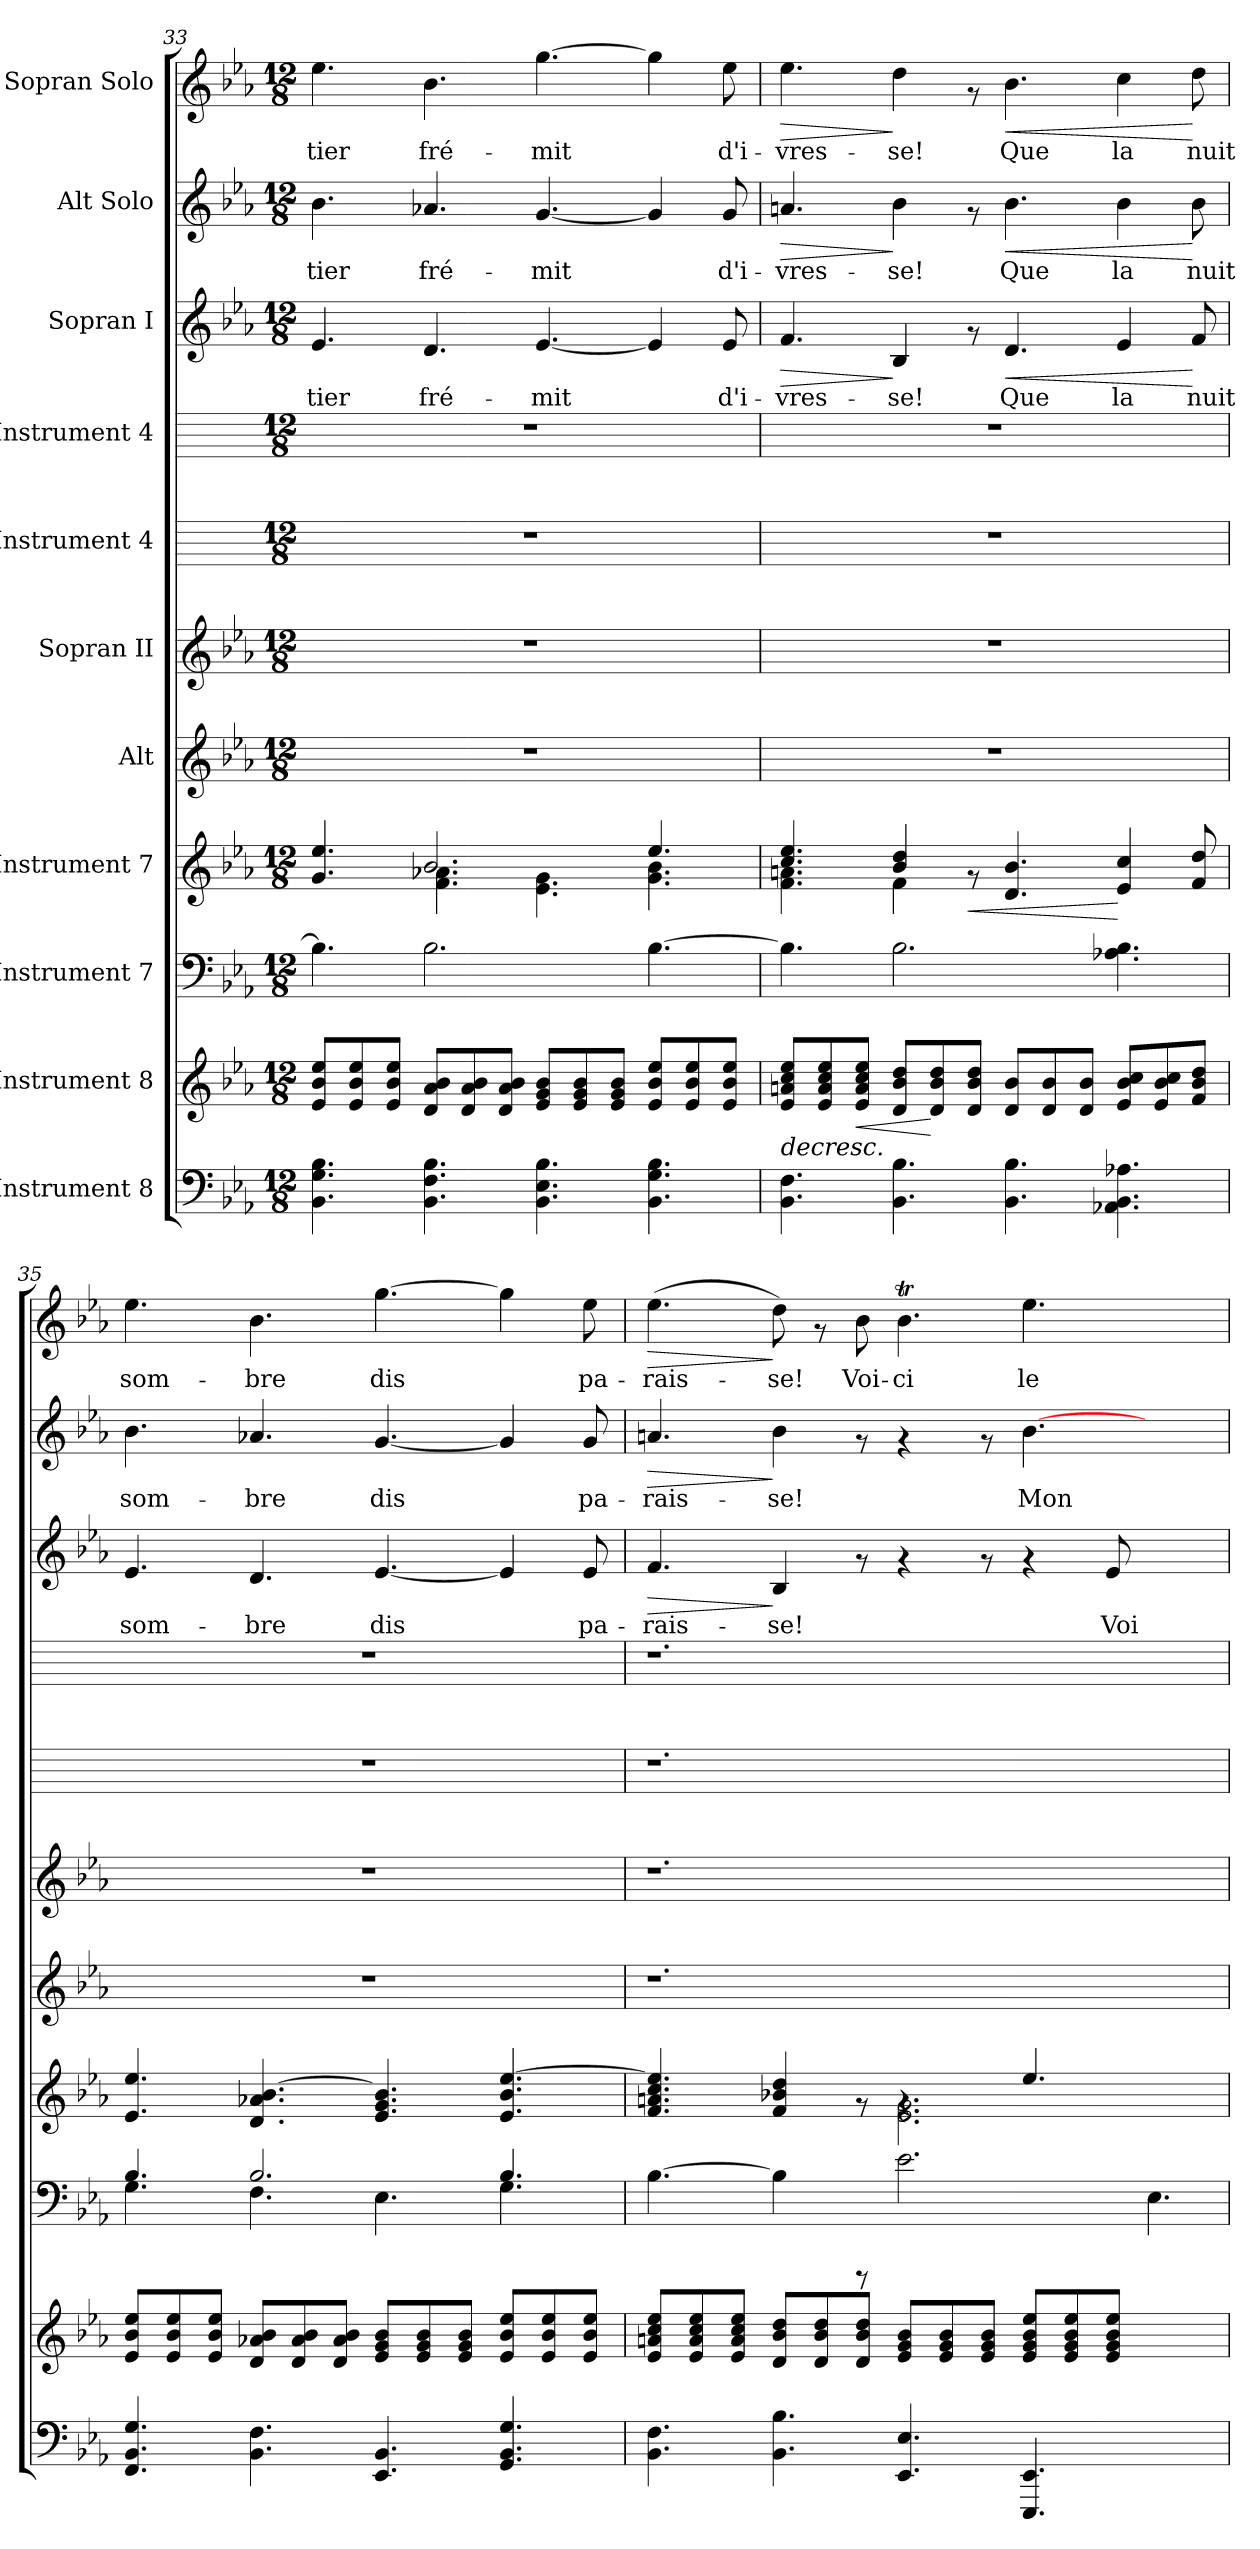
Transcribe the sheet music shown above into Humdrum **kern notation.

**kern	**kern	**dynam	**kern	**kern	**dynam	**kern	**kern	**kern	**kern	**kern	**text	**dynam	**kern	**text	**dynam	**kern	**text	**dynam
*part11	*part10	*part10	*part9	*part8	*part8	*part7	*part6	*part5	*part4	*part3	*part3	*part3	*part2	*part2	*part2	*part1	*part1	*part1
*staff11	*staff10	*staff10	*staff9	*staff8	*staff8	*staff7	*staff6	*staff5	*staff4	*staff3	*staff3	*staff3	*staff2	*staff2	*staff2	*staff1	*staff1	*staff1
*I"Instrument 8	*I"Instrument 8	*	*I"Instrument 7	*I"Instrument 7	*	*I"Alt	*I"Sopran II	*I"Instrument 4	*I"Instrument 4	*I"Sopran I	*	*	*I"Alt Solo	*	*	*I"Sopran Solo	*	*
!!LO:PB:g=z
*clefF4	*clefG2	*	*clefF4	*clefG2	*	*clefG2	*clefG2	*	*	*clefG2	*	*	*clefG2	*	*	*clefG2	*	*
*k[b-e-a-]	*k[b-e-a-]	*	*k[b-e-a-]	*k[b-e-a-]	*	*k[b-e-a-]	*k[b-e-a-]	*k[]	*k[]	*k[b-e-a-]	*	*	*k[b-e-a-]	*	*	*k[b-e-a-]	*	*
*E-:	*E-:	*	*E-:	*E-:	*	*E-:	*E-:	*C:	*C:	*E-:	*	*	*E-:	*	*	*E-:	*	*
*M12/8	*M12/8	*	*M12/8	*M12/8	*	*M12/8	*M12/8	*M12/8	*M12/8	*M12/8	*	*	*M12/8	*	*	*M12/8	*	*
=33	=33	=33	=33	=33	=33	=33	=33	=33	=33	=33	=33	=33	=33	=33	=33	=33	=33	=33
*	*	*	*	*^	*	*	*	*	*	*	*	*	*	*	*	*	*	*
!	!	!	!	!	!	!	!	!	!	!	!	!LO:LY:b:cj	!	!	!LO:LY:b:cj	!	!	!LO:LY:b:cj	!
4.B-\ 4.G\ 4.BB-\	8b-/ 8e-/ 8ee-/L	.	4.B-\]	4.ee-/ 4.g/	4.ryy	.	1.r	1.r	1.r	1.r	4.e-/	-tier	.	4.b-\	-tier	.	4.ee-\	tier	.
.	8b-/ 8e-/ 8ee-/	.	.	.	.	.	.	.	.	.	.	.	.	.	.	.	.	.	.
.	8ee-/ 8e-/ 8b-/J	.	.	.	.	.	.	.	.	.	.	.	.	.	.	.	.	.	.
!	!	!	!	!	!	!	!	!	!	!	!	!LO:LY:b:cj	!	!	!LO:LY:b:cj	!	!	!LO:LY:b:cj	!
4.B-\ 4.BB-\ 4.F\	8a-/ 8d/ 8b-/L	.	2.B-\	2.b-/	4.f\ 4.a-X\	.	.	.	.	.	4.d/	fré-	.	4.a-X/	fré-	.	4.b-\	fré-	.
.	8a-/ 8d/ 8b-/	.	.	.	.	.	.	.	.	.	.	.	.	.	.	.	.	.	.
.	8a-/ 8d/ 8b-/J	.	.	.	.	.	.	.	.	.	.	.	.	.	.	.	.	.	.
!	!	!	!	!	!	!	!	!	!	!	!	!LO:LY:b:cj	!	!	!LO:LY:b:cj	!	!	!LO:LY:b:cj	!
4.E-\ 4.BB-\ 4.B-\	8g/ 8e-/ 8b-/L	.	.	.	4.g\ 4.e-\	.	.	.	.	.	[<4.e-/	-mit	.	[<4.g/	-mit	.	[>4.gg\	-mit	.
.	8g/ 8e-/ 8b-/	.	.	.	.	.	.	.	.	.	.	.	.	.	.	.	.	.	.
.	8b-/ 8g/ 8e-/J	.	.	.	.	.	.	.	.	.	.	.	.	.	.	.	.	.	.
!	!	!	!	!	!	!	!	!	!	!	!	!LO:LY:b:cj	!	!	!LO:LY:b:cj	!	!	!LO:LY:b:cj	!
4.B-\ 4.G\ 4.BB-\	8ee-/ 8e-/ 8b-/L	.	[>4.B-\	4.ee-/	4.b-\ 4.g\	.	.	.	.	.	4e-/]	.	.	4g/]	.	.	4gg\]	.	.
.	8b-/ 8e-/ 8ee-/	.	.	.	.	.	.	.	.	.	.	.	.	.	.	.	.	.	.
!	!	!	!	!	!	!	!	!	!	!	!	!LO:LY:b:cj	!	!	!LO:LY:b:cj	!	!	!LO:LY:b:cj	!
.	8b-/ 8e-/ 8ee-/J	.	.	.	.	.	.	.	.	.	8e-/	d'i-	.	8g/	d'i-	.	8ee-\	d'i-	.
=34	=34	=34	=34	=34	=34	=34	=34	=34	=34	=34	=34	=34	=34	=34	=34	=34	=34	=34	=34
!	!	!LO:HP:b	!	!	!	!	!	!	!	!	!	!LO:LY:b:cj	!LO:HP:b	!	!LO:LY:b:cj	!LO:HP:b	!	!LO:LY:b:cj	!LO:HP:b
4.BB-\ 4.F\	8ee-/ 8cc/ 8an/ 8e-/L	>	4.B-\]	4.ee-/ 4.cc/	4.an\ 4.f\	.	1.r	1.r	1.r	1.r	4.f/	-vres-	>	4.an/	-vres-	>	4.ee-\	-vres-	>
.	8ee-/ 8a/ 8e-/ 8cc/	.	.	.	.	.	.	.	.	.	.	.	.	.	.	.	.	.	.
!	!	!LO:HP:b	!	!	!	!	!	!	!	!	!	!	!	!	!	!	!	!	!
.	8ee-/ 8a/ 8e-/ 8cc/J	<	.	.	.	.	.	.	.	.	.	.	.	.	.	.	.	.	.
!	!	!	!	!	!	!	!	!	!	!	!	!LO:LY:b:cj	!	!	!LO:LY:b:cj	!	!	!LO:LY:b:cj	!
4.B-\ 4.BB-\	8dd/ 8b-/ 8d/L	]	2.B-\	4dd/ 4b-/	4f\	.	.	.	.	.	4B-/	-se!	]	4b-\	-se!	]	4dd\	-se!	]
.	8dd/ 8b-/ 8d/	[	.	.	.	.	.	.	.	.	.	.	.	.	.	.	.	.	.
!	!	!	!	!	!	!LO:HP:b	!	!	!	!	!	!	!	!	!	!	!	!	!
.	8dd/ 8d/ 8b-/J	.	.	8rf	2..ryy	<	.	.	.	.	8rf	.	.	8rf	.	.	8rf	.	.
!	!	!	!	!	!	!	!	!	!	!	!	!LO:LY:b:cj	!LO:HP:b	!	!LO:LY:b:cj	!LO:HP:b	!	!LO:LY:b:cj	!LO:HP:b
4.BB-\ 4.B-\	8b-/ 8d/L	.	.	4.d/ 4.b-/	.	.	.	.	.	.	4.d/	Que	<	4.b-\	Que	<	4.b-\	Que	<
.	8d/ 8b-/	.	.	.	.	.	.	.	.	.	.	.	.	.	.	.	.	.	.
.	8b-/ 8d/J	.	.	.	.	.	.	.	.	.	.	.	.	.	.	.	.	.	.
!	!	!	!	!	!	!	!	!	!	!	!	!LO:LY:b:cj	!	!	!LO:LY:b:cj	!	!	!LO:LY:b:cj	!
4.A-X\ 4.AA-X\ 4.BB-\	8b-/ 8e-/ 8cc/L	.	4.A-X\ 4.B-\	4e-/ 4cc/	.	[	.	.	.	.	4e-/	la	.	4b-\	la	.	4cc\	la	.
.	8b-/ 8e-/ 8cc/	.	.	.	.	.	.	.	.	.	.	.	.	.	.	.	.	.	.
!	!	!	!	!	!	!	!	!	!	!	!	!LO:LY:b:cj	!	!	!LO:LY:b:cj	!	!	!LO:LY:b:cj	!
.	8b-/ 8f/ 8dd/J	.	.	8f/ 8dd/	.	.	.	.	.	.	8f/	nuit	[	8b-\	nuit	[	8dd\	nuit	[
*	*	*	*	*v	*v	*	*	*	*	*	*	*	*	*	*	*	*	*	*
=35	=35	=35	=35	=35	=35	=35	=35	=35	=35	=35	=35	=35	=35	=35	=35	=35	=35	=35
*	*	*	*^	*	*	*	*	*	*	*	*	*	*	*	*	*	*	*
!	!	!	!	!	!	!	!	!	!	!	!	!LO:LY:b:cj	!	!	!LO:LY:b:cj	!	!	!LO:LY:b:cj	!
4.BB-/ 4.FF/ 4.G/	8ee-/ 8b-/ 8e-/L	.	4.B-/	4.G\	4.ee-/ 4.e-/	.	1.r	1.r	1.r	1.r	4.e-/	som-	.	4.b-\	som-	.	4.ee-\	som-	.
.	8ee-/ 8b-/ 8e-/	.	.	.	.	.	.	.	.	.	.	.	.	.	.	.	.	.	.
.	8b-/ 8e-/ 8ee-/J	.	.	.	.	.	.	.	.	.	.	.	.	.	.	.	.	.	.
!	!	!	!	!	!	!	!	!	!	!	!	!LO:LY:b:cj	!	!	!LO:LY:b:cj	!	!	!LO:LY:b:cj	!
4.BB-\ 4.F\	8a-X/ 8d/ 8b-/L	.	2.B-/	4.F\	4.a-X/ 4.d/ [>4.b-/	.	.	.	.	.	4.d/	-bre	.	4.a-X/	-bre	.	4.b-\	-bre	.
.	8a-/ 8d/ 8b-/	.	.	.	.	.	.	.	.	.	.	.	.	.	.	.	.	.	.
.	8a-/ 8d/ 8b-/J	.	.	.	.	.	.	.	.	.	.	.	.	.	.	.	.	.	.
!	!	!	!	!	!	!	!	!	!	!	!	!LO:LY:b:cj	!	!	!LO:LY:b:cj	!	!	!LO:LY:b:cj	!
4.EE-/ 4.BB-/	8g/ 8e-/ 8b-/L	.	.	4.E-\	4.b-/] 4.e-/ 4.g/	.	.	.	.	.	[<4.e-/	dis-	.	[<4.g/	dis-	.	[>4.gg\	dis-	.
.	8b-/ 8e-/ 8g/	.	.	.	.	.	.	.	.	.	.	.	.	.	.	.	.	.	.
.	8b-/ 8g/ 8e-/J	.	.	.	.	.	.	.	.	.	.	.	.	.	.	.	.	.	.
!	!	!	!	!	!	!	!	!	!	!	!	!LO:LY:b:cj	!	!	!LO:LY:b:cj	!	!	!LO:LY:b:cj	!
4.G/ 4.BB-/ 4.GG/	8b-/ 8e-/ 8ee-/L	.	4.B-/	4.G\	[>4.ee-/ 4.b-/ 4.e-/	.	.	.	.	.	4e-/]	--	.	4g/]	--	.	4gg\]	--	.
.	8b-/ 8e-/ 8ee-/	.	.	.	.	.	.	.	.	.	.	.	.	.	.	.	.	.	.
!	!	!	!	!	!	!	!	!	!	!	!	!LO:LY:b:cj	!	!	!LO:LY:b:cj	!	!	!LO:LY:b:cj	!
.	8ee-/ 8b-/ 8e-/J	.	.	.	.	.	.	.	.	.	8e-/	-pa-	.	8g/	-pa-	.	8ee-\	-pa-	.
*	*	*	*v	*v	*	*	*	*	*	*	*	*	*	*	*	*	*	*	*
!!LO:PB:g=z
=36	=36	=36	=36	=36	=36	=36	=36	=36	=36	=36	=36	=36	=36	=36	=36	=36	=36	=36
*	*	*	*	*^	*	*	*	*	*	*	*	*	*	*	*	*	*	*
!	!	!	!	!	!	!	!	!	!	!	!	!LO:LY:b:cj	!LO:HP:b	!	!LO:LY:b:cj	!LO:HP:b	!	!LO:LY:b:cj	!LO:HP:b
4.F\ 4.BB-\	8cc/ 8an/ 8e-/ 8ee-/L	.	[>4.B-\	4.ee-/] 4.an/ 4.f/ 4.cc/	2.ryy	.	1.r	1.r	1.r	1.r	4.f/	-rais-	>	4.an/	-rais-	>	(>4.ee-\	-rais-	>
.	8ee-/ 8cc/ 8a/ 8e-/	.	.	.	.	.	.	.	.	.	.	.	.	.	.	.	.	.	.
.	8ee-/ 8a/ 8e-/ 8cc/J	.	.	.	.	.	.	.	.	.	.	.	.	.	.	.	.	.	.
!	!	!	!	!	!	!	!	!	!	!	!	!LO:LY:b:cj	!	!	!LO:LY:b:cj	!	!	!LO:LY:b:cj	!
4.B-\ 4.BB-\	8b-/ 8d/ 8dd/L	.	4B-\]	4dd/ 4f/ 4b-X/	.	.	.	.	.	.	4B-/	-se!	]	4b-\	-se!	]	8dd\)	-se!	]
.	8dd/ 8d/ 8b-/	.	.	.	.	.	.	.	.	.	.	.	.	.	.	.	8rf	.	.
!	!	!	!	!	!	!	!	!	!	!	!	!	!	!	!	!	!	!LO:LY:b:cj	!
.	8dd/ 8b-/ 8d/J	.	8rCCC	8rf	.	.	.	.	.	.	8rf	.	.	8rf	.	.	8b-\	Voi-	.
!	!	!	!	!	!	!	!	!	!	!	!	!	!	!	!	!	!	!LO:LY:b:cj	!
4.EE-/ 4.E-/	8b-/ 8e-/ 8g/L	.	2.e-\	4.ra	2.g\ 2.e-\	.	.	.	.	.	4rf	.	.	4rf	.	.	4.b-T\	-ci	.
.	8b-/ 8g/ 8e-/	.	.	.	.	.	.	.	.	.	.	.	.	.	.	.	.	.	.
.	8b-/ 8g/ 8e-/J	.	.	.	.	.	.	.	.	.	8rf	.	.	8rf	.	.	.	.	.
!	!	!	!	!	!	!	!	!	!	!	!	!	!	!	!LO:LY:b:cj	!	!	!LO:LY:b:cj	!
4.EE-/ 4.EEE-/	8ee-/ 8b-/ 8e-/ 8g/L	.	.	4.ee-/	.	.	.	.	.	.	4rf	.	.	[>4.b-\	Mon-	.	4.ee-\	le	.
.	8b-/ 8g/ 8e-/ 8ee-/	.	.	.	.	.	.	.	.	.	.	.	.	.	.	.	.	.	.
!	!	!	!	!	!	!	!	!	!	!	!	!LO:LY:b:cj	!	!	!	!	!	!	!
.	8ee-/ 8b-/ 8g/ 8e-/J	.	.	.	.	.	.	.	.	.	8e-/	Voi-	.	.	.	.	.	.	.
4.ryy	4.ryy	.	4.E-\	4.ryy	4.ryy	.	4.ryy	4.ryy	4.ryy	4.ryy	4.ryy	.	.	4.ryy	.	.	4.ryy	.	.
*	*	*	*	*v	*v	*	*	*	*	*	*	*	*	*	*	*	*	*	*
=	=	=	=	=	=	=	=	=	=	=	=	=	=	=	=	=	=	=
*-	*-	*-	*-	*-	*-	*-	*-	*-	*-	*-	*-	*-	*-	*-	*-	*-	*-	*-
